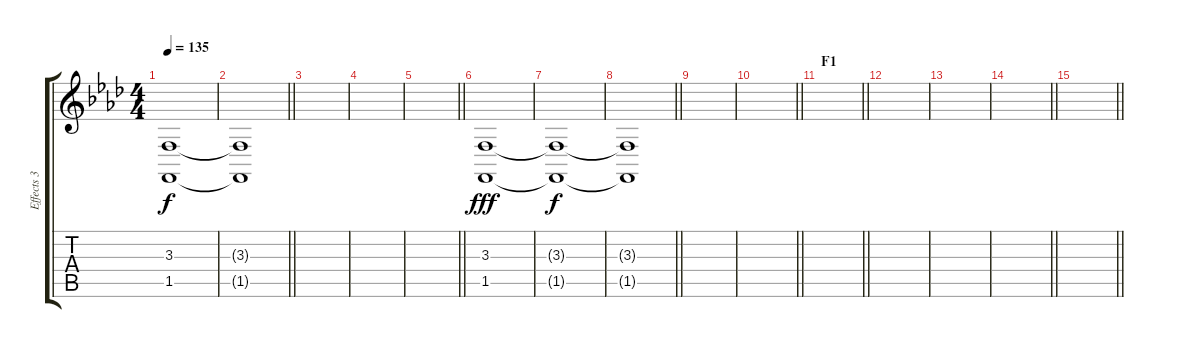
\track ("Effects 3" "Effects 3") {instrument fx2soundtrack}
\staff {score tabs}
\tuning (B3 Gb3 D3 A2 E2 B1) {hide}
\ts (4 4)
\tempo 135
\clef g2
\ks fminor
(3.3{t} 1.5{t}).1{dy f volume 0} |
\barLineRight lightlight
(3.3{t} 1.5{t}).1 |
\section ("" "")
|
|
\barLineRight lightlight
|
\section ("" "")
(3.3 1.5).1{dy fff volume 11 instrument choiraahs} |
(3.3{t} 1.5{t}).1{dy f volume 0} |
\barLineRight lightlight
(3.3{t} 1.5{t}).1 |
\section ("" "")
|
\barLineRight lightlight
|
\section ("" "F1")
\barLineRight lightlight
|
|
|
\barLineRight lightlight
|
\barLineRight lightlight
